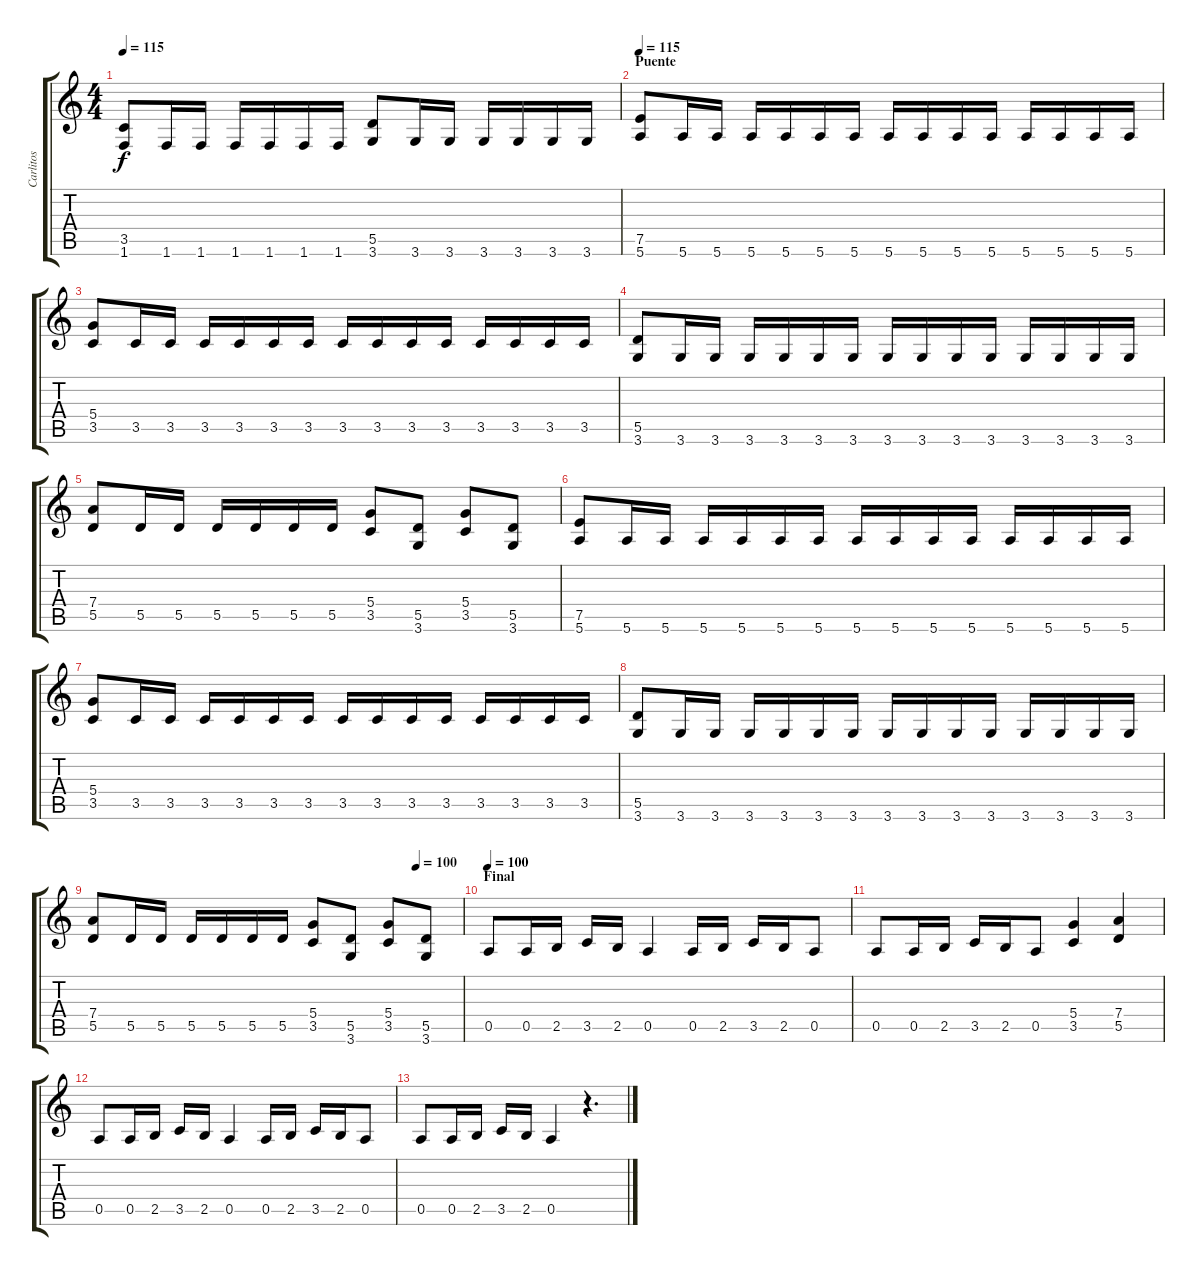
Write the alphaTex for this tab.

\track ("Carlitos" "Carlitos") {instrument overdrivenguitar}
\staff {score tabs}
\tuning (E4 B3 G3 D3 A2 E2) {hide}
\ts (4 4)
\tempo 115
\clef g2
\ks c
(3.5 1.6).8{dy f} 1.6.16 1.6.16 1.6.16 1.6.16 1.6.16 1.6.16 (5.5 3.6).8 3.6.16 3.6.16 3.6.16 3.6.16 3.6.16 3.6.16 |
\section ("" "Puente")
\tempo 115
(7.5 5.6).8 5.6.16 5.6.16 5.6.16 5.6.16 5.6.16 5.6.16 5.6.16 5.6.16 5.6.16 5.6.16 5.6.16 5.6.16 5.6.16 5.6.16 |
(5.4 3.5).8 3.5.16 3.5.16 3.5.16 3.5.16 3.5.16 3.5.16 3.5.16 3.5.16 3.5.16 3.5.16 3.5.16 3.5.16 3.5.16 3.5.16 |
(5.5 3.6).8 3.6.16 3.6.16 3.6.16 3.6.16 3.6.16 3.6.16 3.6.16 3.6.16 3.6.16 3.6.16 3.6.16 3.6.16 3.6.16 3.6.16 |
(7.4 5.5).8 5.5.16 5.5.16 5.5.16 5.5.16 5.5.16 5.5.16 (5.4 3.5).8 (5.5 3.6).8 (5.4 3.5).8 (5.5 3.6).8 |
(7.5 5.6).8 5.6.16 5.6.16 5.6.16 5.6.16 5.6.16 5.6.16 5.6.16 5.6.16 5.6.16 5.6.16 5.6.16 5.6.16 5.6.16 5.6.16 |
(5.4 3.5).8 3.5.16 3.5.16 3.5.16 3.5.16 3.5.16 3.5.16 3.5.16 3.5.16 3.5.16 3.5.16 3.5.16 3.5.16 3.5.16 3.5.16 |
(5.5 3.6).8 3.6.16 3.6.16 3.6.16 3.6.16 3.6.16 3.6.16 3.6.16 3.6.16 3.6.16 3.6.16 3.6.16 3.6.16 3.6.16 3.6.16 |
\tempo (100 0.875)
(7.4 5.5).8 5.5.16 5.5.16 5.5.16 5.5.16 5.5.16 5.5.16 (5.4 3.5).8 (5.5 3.6).8 (5.4 3.5).8 (5.5 3.6).8 |
\section ("" "Final")
\tempo 100
0.5.8 0.5.16 2.5.16 3.5.16 2.5.16 0.5.4 0.5.16 2.5.16 3.5.16 2.5.16 0.5.8 |
0.5.8 0.5.16 2.5.16 3.5.16 2.5.16 0.5.8 (5.4 3.5).4 (7.4 5.5).4 |
0.5.8 0.5.16 2.5.16 3.5.16 2.5.16 0.5.4 0.5.16 2.5.16 3.5.16 2.5.16 0.5.8 |
0.5.8 0.5.16 2.5.16 3.5.16 2.5.16 0.5.4 r.4{d}
